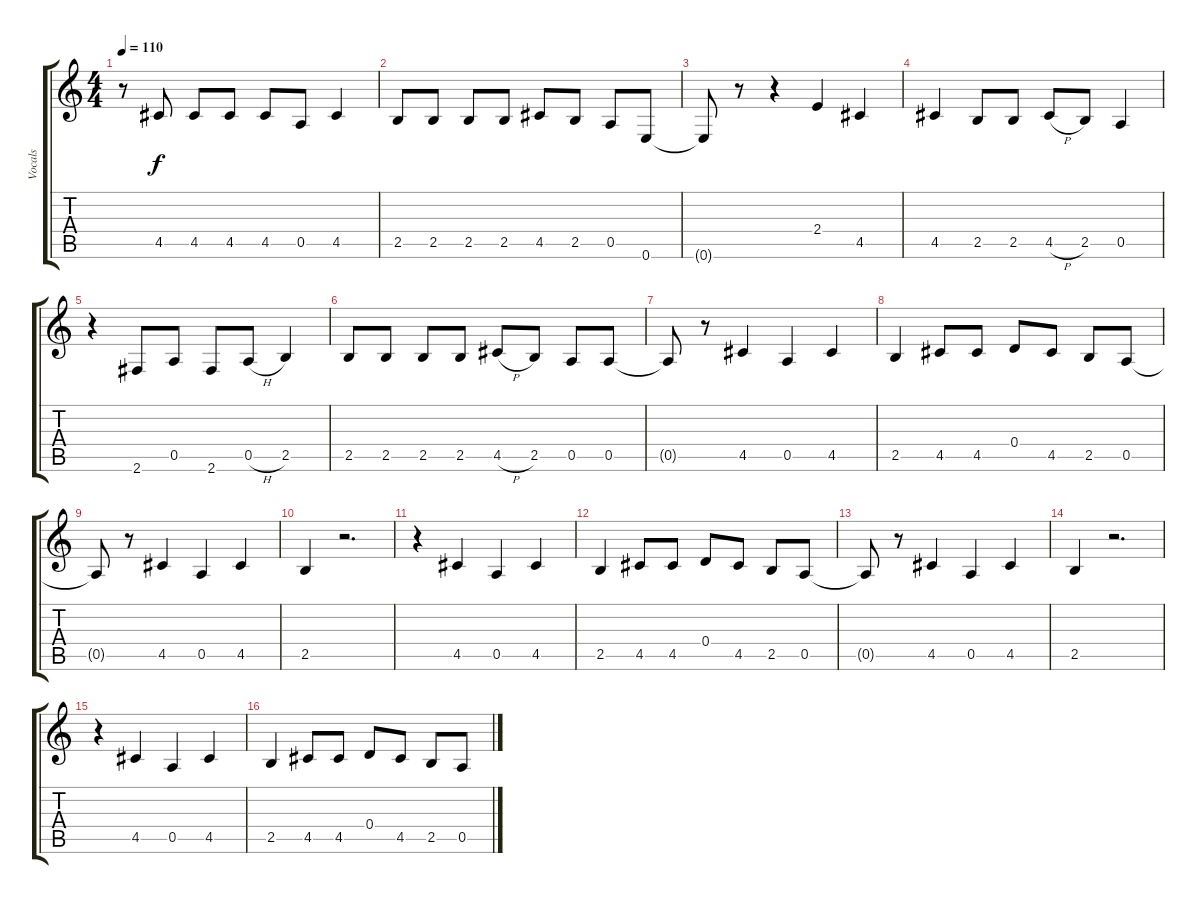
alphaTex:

\track ("Vocals" "Vocals") {instrument electricguitarjazz}
\staff {score tabs}
\tuning (E4 B3 G3 D3 A2 E2) {hide}
\ts (4 4)
\tempo 110
\clef g2
\ks c
r.8{dy f} 4.5.8 4.5.8 4.5.8 4.5.8 0.5.8 4.5.4 |
2.5.8 2.5.8 2.5.8 2.5.8 4.5.8 2.5.8 0.5.8 0.6.8 |
0.6{t}.8 r.8 r.4 2.4.4 4.5.4 |
4.5.4 2.5.8 2.5.8 4.5{h}.8 2.5.8 0.5.4 |
r.4 2.6.8 0.5.8 2.6.8 0.5{h}.8 2.5.4 |
2.5.8 2.5.8 2.5.8 2.5.8 4.5{h}.8 2.5.8 0.5.8 0.5.8 |
0.5{t}.8 r.8 4.5.4 0.5.4 4.5.4 |
2.5.4 4.5.8 4.5.8 0.4.8 4.5.8 2.5.8 0.5.8 |
0.5{t}.8 r.8 4.5.4 0.5.4 4.5.4 |
2.5.4 r.2{d} |
r.4 4.5.4 0.5.4 4.5.4 |
2.5.4 4.5.8 4.5.8 0.4.8 4.5.8 2.5.8 0.5.8 |
0.5{t}.8 r.8 4.5.4 0.5.4 4.5.4 |
2.5.4 r.2{d} |
r.4 4.5.4 0.5.4 4.5.4 |
2.5.4 4.5.8 4.5.8 0.4.8 4.5.8 2.5.8 0.5.8
